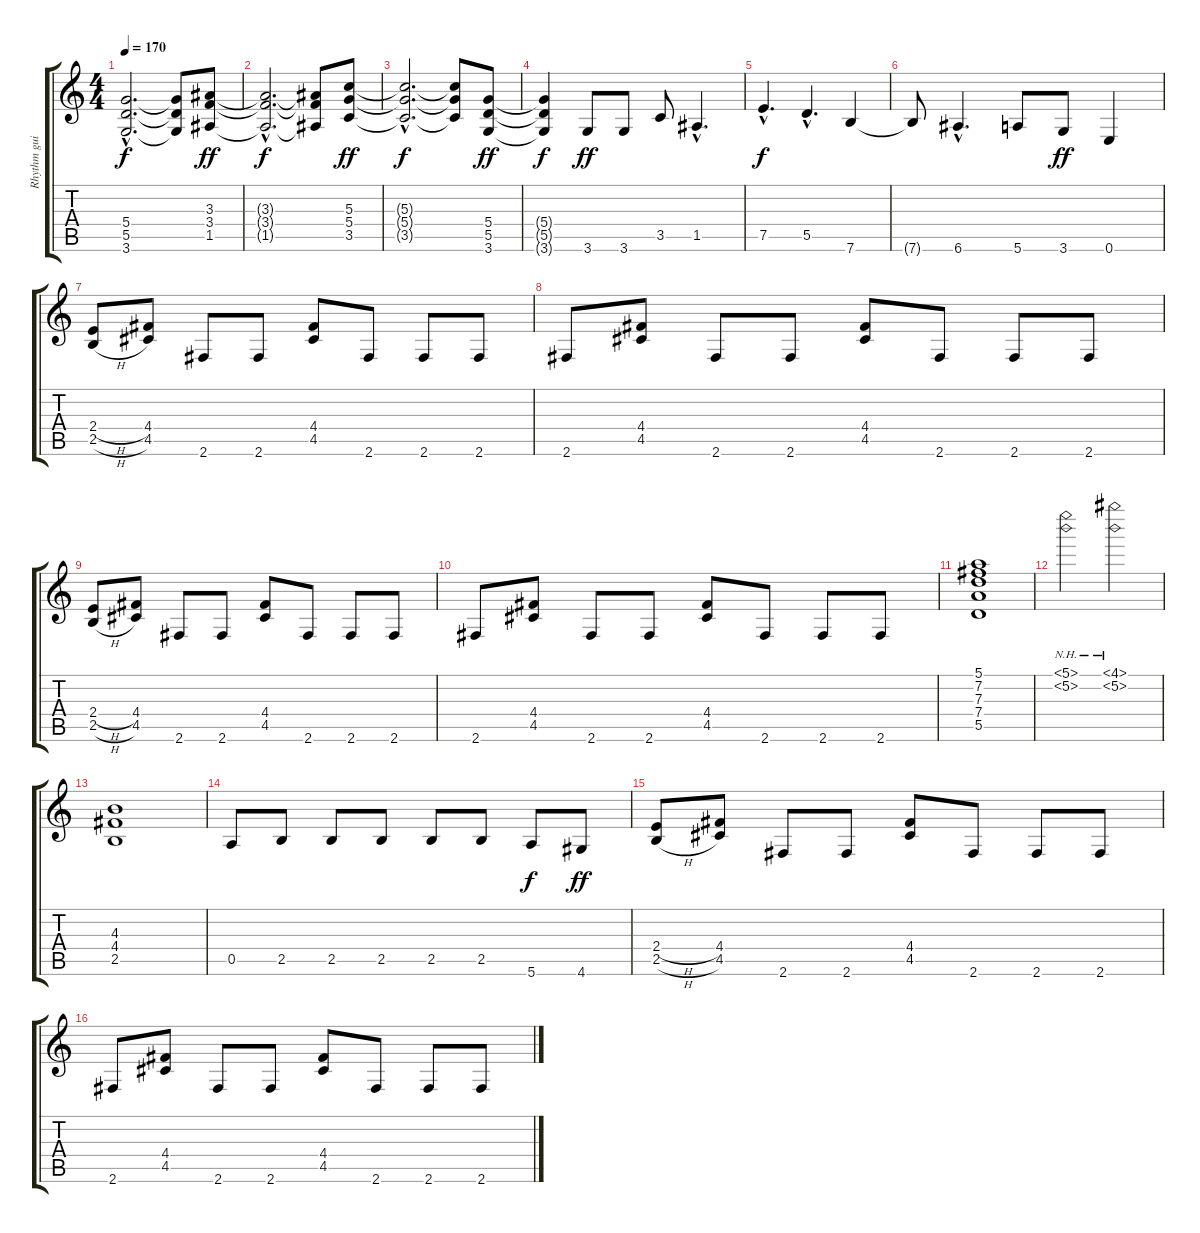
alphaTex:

\track ("Rhythm guitar" "Rhythm gui") {instrument overdrivenguitar}
\staff {score tabs}
\tuning (E4 B3 G3 D3 A2 E2) {hide}
\ts (4 4)
\tempo 170
\clef g2
\ks c
(5.4{hac t} 5.5{hac t} 3.6{hac t}).2{d dy f} (5.4{t} 5.5{t} 3.6{t}).8 (3.3 3.4 1.5).8{dy ff} |
(3.3{hac t} 3.4{hac t} 1.5{hac t}).2{d dy f} (3.3{t} 3.4{t} 1.5{t}).8 (5.3 5.4 3.5).8{dy ff} |
(5.3{hac t} 5.4{hac t} 3.5{hac t}).2{d dy f} (5.3{t} 5.4{t} 3.5{t}).8 (5.4 5.5 3.6).8{dy ff} |
(5.4{t} 5.5{t} 3.6{t}).4{dy f} 3.6.8{dy ff} 3.6.8 3.5.8 1.5{hac}.4{d} |
7.5{hac}.4{d dy f} 5.5{hac}.4{d} 7.6.4 |
7.6{t}.8 6.6{hac}.4{d} 5.6.8 3.6.8{dy ff} 0.6.4 |
(2.4{h} 2.5{h}).8 (4.4 4.5).8 2.6.8 2.6.8 (4.4 4.5).8 2.6.8 2.6.8 2.6.8 |
2.6.8 (4.4 4.5).8 2.6.8 2.6.8 (4.4 4.5).8 2.6.8 2.6.8 2.6.8 |
(2.4{h} 2.5{h}).8 (4.4 4.5).8 2.6.8 2.6.8 (4.4 4.5).8 2.6.8 2.6.8 2.6.8 |
2.6.8 (4.4 4.5).8 2.6.8 2.6.8 (4.4 4.5).8 2.6.8 2.6.8 2.6.8 |
(5.1 7.2 7.3 7.4 5.5).1 |
(5.1{nh} 5.2{nh}).2 (4.1{nh} 5.2{nh}).2 |
(4.3 4.4 2.5).1 |
0.5.8 2.5.8 2.5.8 2.5.8 2.5.8 2.5.8 5.6.8{dy f} 4.6.8{dy ff} |
(2.4{h} 2.5{h}).8 (4.4 4.5).8 2.6.8 2.6.8 (4.4 4.5).8 2.6.8 2.6.8 2.6.8 |
2.6.8 (4.4 4.5).8 2.6.8 2.6.8 (4.4 4.5).8 2.6.8 2.6.8 2.6.8
